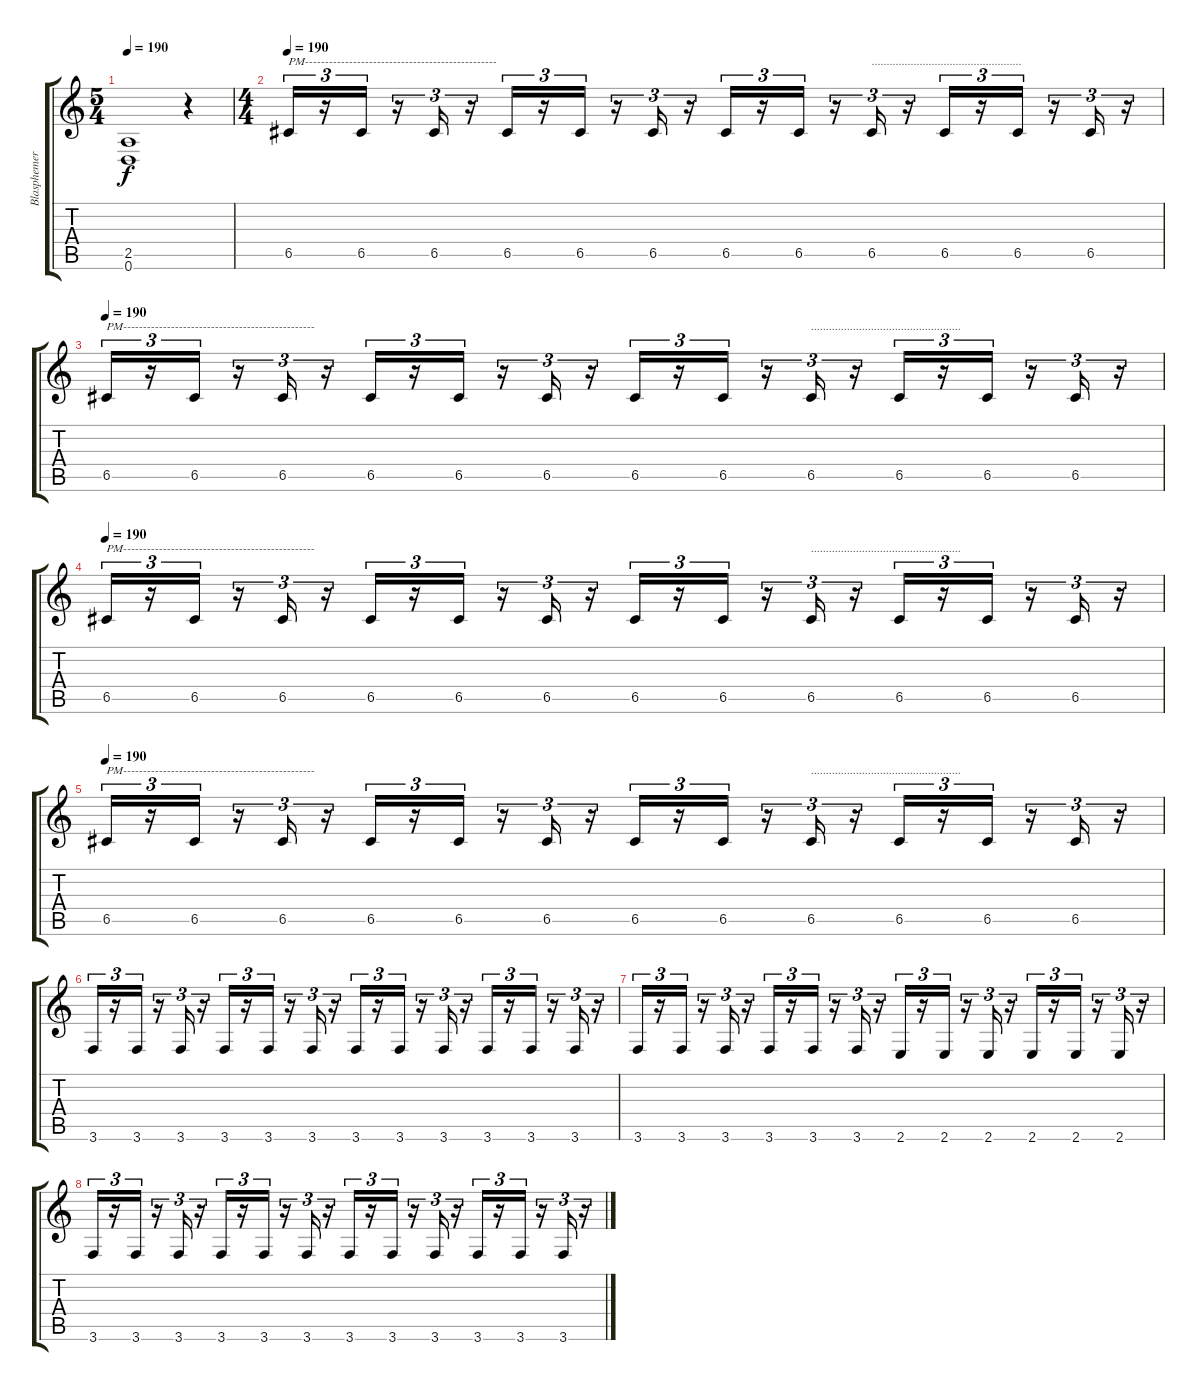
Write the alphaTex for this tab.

\track ("Blasphemer" "Blasphemer") {instrument overdrivenguitar}
\staff {score tabs}
\tuning (D4 A3 F3 C3 G2 D2) {hide}
\ts (5 4)
\tempo 190
\clef g2
\ks c
(2.5{t} 0.6{t}).1{dy f} r.4 |
\ts (4 4)
\tempo 190
6.5.16{tu (3 2) txt "PM------------------------------------------------" volume 14} r.16{tu (3 2)} 6.5.16{tu (3 2)} r.16{tu (3 2)} 6.5.16{tu (3 2)} r.16{tu (3 2)} 6.5.16{tu (3 2)} r.16{tu (3 2)} 6.5.16{tu (3 2)} r.16{tu (3 2)} 6.5.16{tu (3 2)} r.16{tu (3 2)} 6.5.16{tu (3 2)} r.16{tu (3 2)} 6.5.16{tu (3 2)} r.16{tu (3 2)} 6.5.16{tu (3 2) txt ".................................................."} r.16{tu (3 2)} 6.5.16{tu (3 2)} r.16{tu (3 2)} 6.5.16{tu (3 2)} r.16{tu (3 2)} 6.5.16{tu (3 2)} r.16{tu (3 2)} |
\tempo 190
6.5.16{tu (3 2) txt "PM------------------------------------------------"} r.16{tu (3 2)} 6.5.16{tu (3 2)} r.16{tu (3 2)} 6.5.16{tu (3 2)} r.16{tu (3 2)} 6.5.16{tu (3 2)} r.16{tu (3 2)} 6.5.16{tu (3 2)} r.16{tu (3 2)} 6.5.16{tu (3 2)} r.16{tu (3 2)} 6.5.16{tu (3 2)} r.16{tu (3 2)} 6.5.16{tu (3 2)} r.16{tu (3 2)} 6.5.16{tu (3 2) txt ".................................................."} r.16{tu (3 2)} 6.5.16{tu (3 2)} r.16{tu (3 2)} 6.5.16{tu (3 2)} r.16{tu (3 2)} 6.5.16{tu (3 2)} r.16{tu (3 2)} |
\tempo 190
6.5.16{tu (3 2) txt "PM------------------------------------------------"} r.16{tu (3 2)} 6.5.16{tu (3 2)} r.16{tu (3 2)} 6.5.16{tu (3 2)} r.16{tu (3 2)} 6.5.16{tu (3 2)} r.16{tu (3 2)} 6.5.16{tu (3 2)} r.16{tu (3 2)} 6.5.16{tu (3 2)} r.16{tu (3 2)} 6.5.16{tu (3 2)} r.16{tu (3 2)} 6.5.16{tu (3 2)} r.16{tu (3 2)} 6.5.16{tu (3 2) txt ".................................................."} r.16{tu (3 2)} 6.5.16{tu (3 2)} r.16{tu (3 2)} 6.5.16{tu (3 2)} r.16{tu (3 2)} 6.5.16{tu (3 2)} r.16{tu (3 2)} |
\tempo 190
6.5.16{tu (3 2) txt "PM------------------------------------------------"} r.16{tu (3 2)} 6.5.16{tu (3 2)} r.16{tu (3 2)} 6.5.16{tu (3 2)} r.16{tu (3 2)} 6.5.16{tu (3 2)} r.16{tu (3 2)} 6.5.16{tu (3 2)} r.16{tu (3 2)} 6.5.16{tu (3 2)} r.16{tu (3 2)} 6.5.16{tu (3 2)} r.16{tu (3 2)} 6.5.16{tu (3 2)} r.16{tu (3 2)} 6.5.16{tu (3 2) txt ".................................................."} r.16{tu (3 2)} 6.5.16{tu (3 2)} r.16{tu (3 2)} 6.5.16{tu (3 2)} r.16{tu (3 2)} 6.5.16{tu (3 2)} r.16{tu (3 2)} |
3.6.16{tu (3 2)} r.16{tu (3 2)} 3.6.16{tu (3 2)} r.16{tu (3 2)} 3.6.16{tu (3 2)} r.16{tu (3 2)} 3.6.16{tu (3 2)} r.16{tu (3 2)} 3.6.16{tu (3 2)} r.16{tu (3 2)} 3.6.16{tu (3 2)} r.16{tu (3 2)} 3.6.16{tu (3 2)} r.16{tu (3 2)} 3.6.16{tu (3 2)} r.16{tu (3 2)} 3.6.16{tu (3 2)} r.16{tu (3 2)} 3.6.16{tu (3 2)} r.16{tu (3 2)} 3.6.16{tu (3 2)} r.16{tu (3 2)} 3.6.16{tu (3 2)} r.16{tu (3 2)} |
3.6.16{tu (3 2)} r.16{tu (3 2)} 3.6.16{tu (3 2)} r.16{tu (3 2)} 3.6.16{tu (3 2)} r.16{tu (3 2)} 3.6.16{tu (3 2)} r.16{tu (3 2)} 3.6.16{tu (3 2)} r.16{tu (3 2)} 3.6.16{tu (3 2)} r.16{tu (3 2)} 2.6.16{tu (3 2)} r.16{tu (3 2)} 2.6.16{tu (3 2)} r.16{tu (3 2)} 2.6.16{tu (3 2)} r.16{tu (3 2)} 2.6.16{tu (3 2)} r.16{tu (3 2)} 2.6.16{tu (3 2)} r.16{tu (3 2)} 2.6.16{tu (3 2)} r.16{tu (3 2)} |
3.6.16{tu (3 2)} r.16{tu (3 2)} 3.6.16{tu (3 2)} r.16{tu (3 2)} 3.6.16{tu (3 2)} r.16{tu (3 2)} 3.6.16{tu (3 2)} r.16{tu (3 2)} 3.6.16{tu (3 2)} r.16{tu (3 2)} 3.6.16{tu (3 2)} r.16{tu (3 2)} 3.6.16{tu (3 2)} r.16{tu (3 2)} 3.6.16{tu (3 2)} r.16{tu (3 2)} 3.6.16{tu (3 2)} r.16{tu (3 2)} 3.6.16{tu (3 2)} r.16{tu (3 2)} 3.6.16{tu (3 2)} r.16{tu (3 2)} 3.6.16{tu (3 2)} r.16{tu (3 2)}
